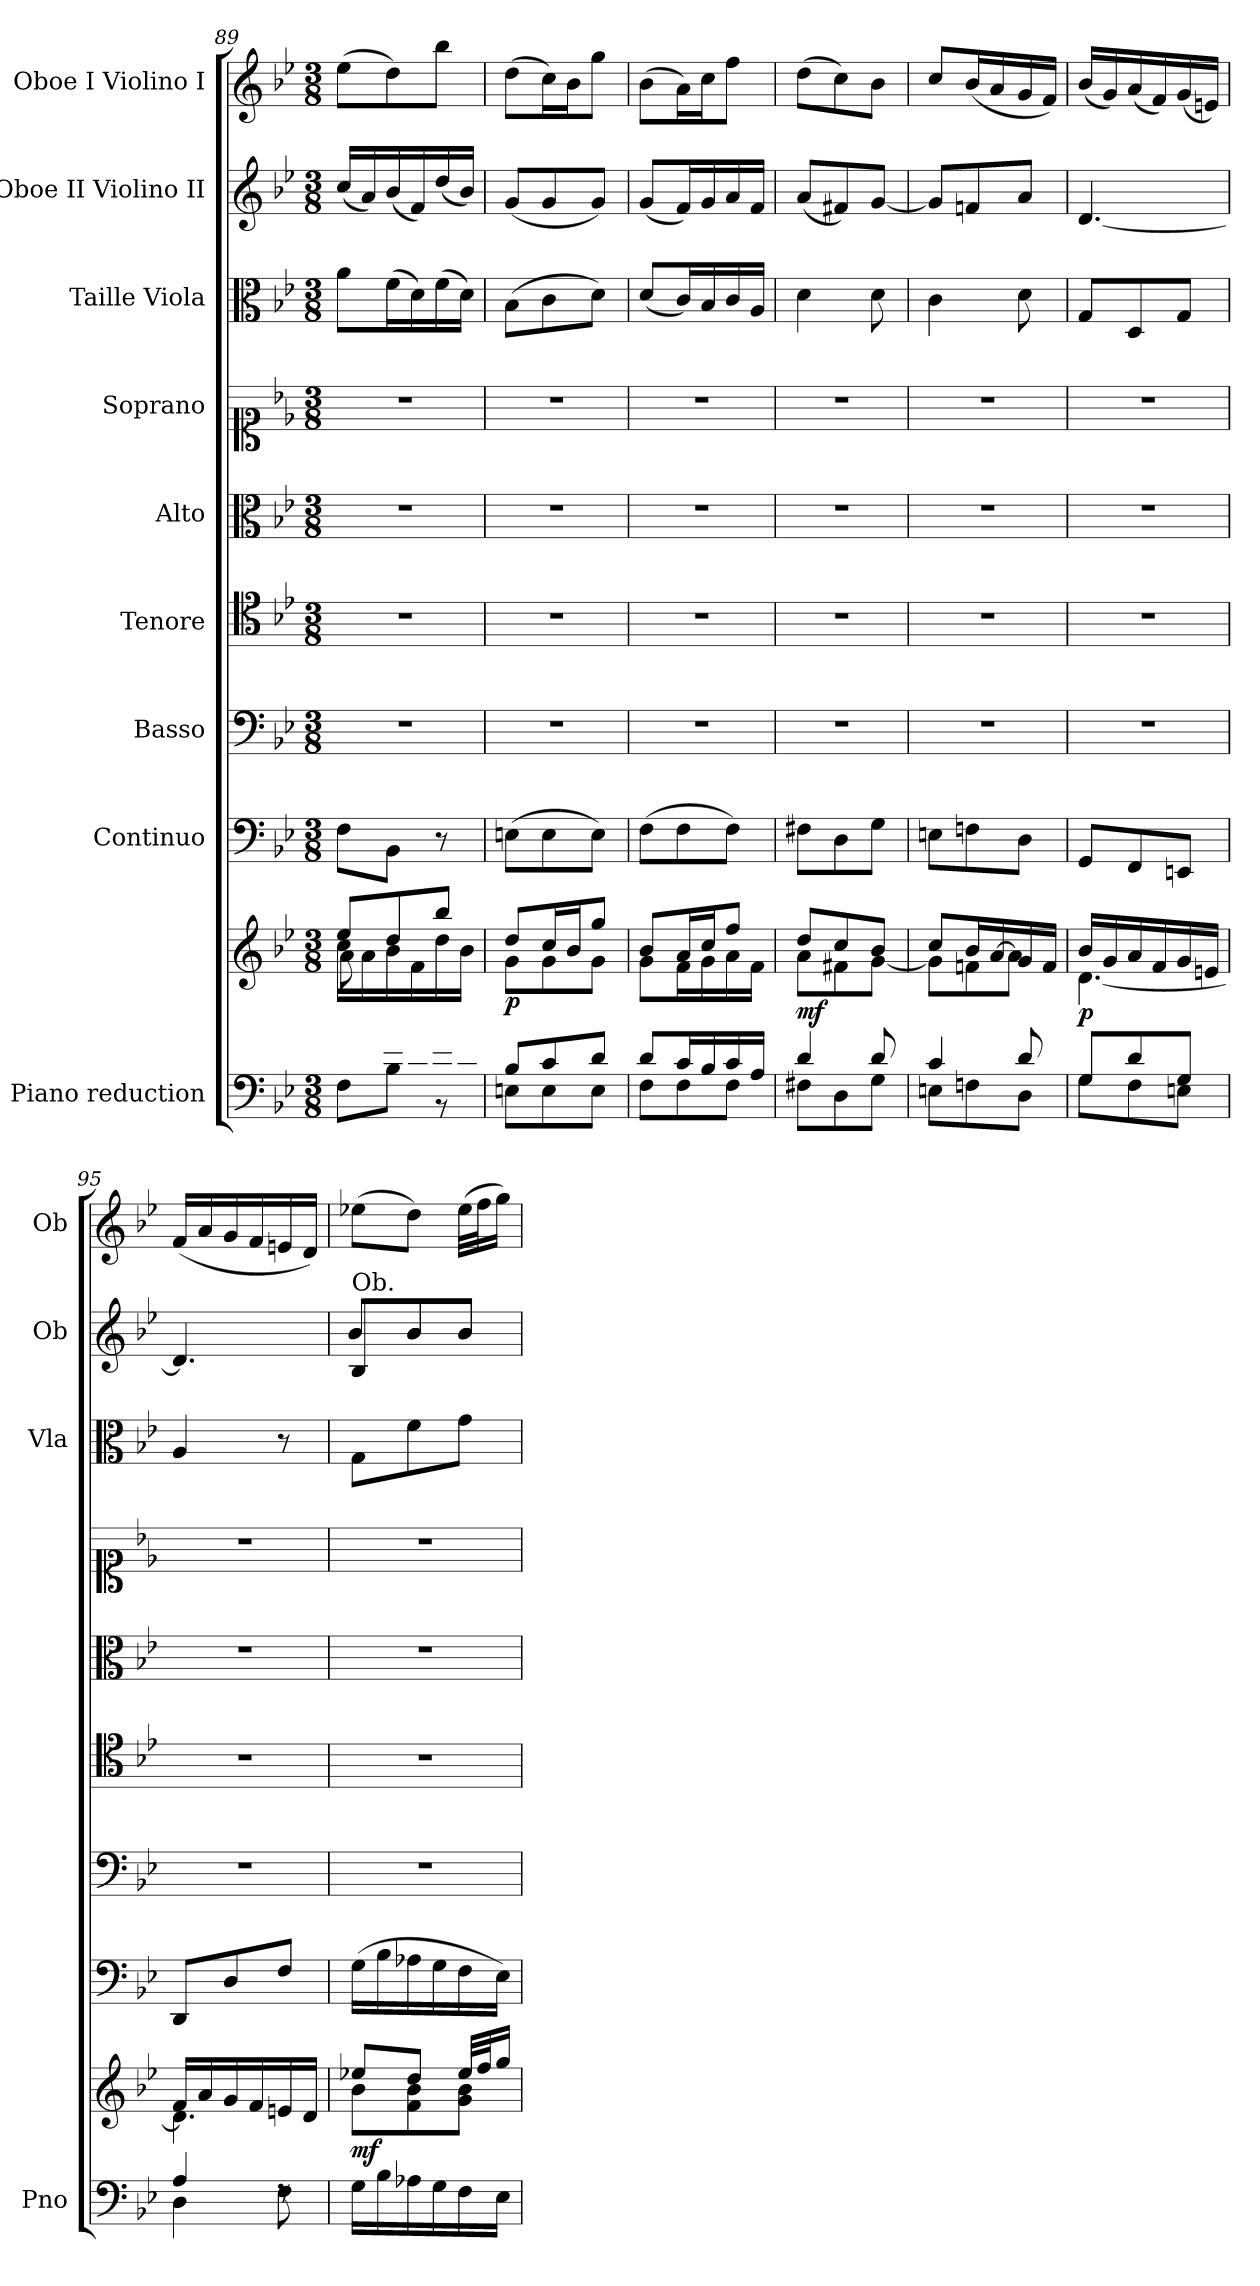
**kern	**kern	**dynam	**kern	**dynam	**kern	**kern	**kern	**kern	**kern	**dynam	**kern	**dynam	**kern	**dynam
*part9	*part9	*part9	*part8	*part8	*part7	*part6	*part5	*part4	*part3	*part3	*part2	*part2	*part1	*part1
*staff10	*staff9	*staff9/10	*staff8	*staff8	*staff7	*staff6	*staff5	*staff4	*staff3	*staff3	*staff2	*staff2	*staff1	*staff1
*I"Piano reduction	*	*	*I"Continuo	*	*I"Basso	*I"Tenore	*I"Alto	*I"Soprano	*I"Taille Viola	*	*I"Oboe II Violino II	*	*I"Oboe I Violino I	*
*I'Pno	*	*	*	*	*	*	*	*	*I'Vla	*	*I'Ob	*	*I'Ob	*
*clefF4	*clefG2	*	*clefF4	*	*clefF4	*clefC4	*clefC3	*clefC1	*clefC3	*	*clefG2	*	*clefG2	*
*k[b-e-]	*k[b-e-]	*	*k[b-e-]	*	*k[b-e-]	*k[b-e-]	*k[b-e-]	*k[b-e-]	*k[b-e-]	*	*k[b-e-]	*	*k[b-e-]	*
*M3/8	*M3/8	*	*M3/8	*	*M3/8	*M3/8	*M3/8	*M3/8	*M3/8	*	*M3/8	*	*M3/8	*
=89	=89	=89	=89	=89	=89	=89	=89	=89	=89	=89	=89	=89	=89	=89
*^	*^	*	*	*	*	*	*	*	*	*	*	*	*	*
*	*	*	*^	*	*	*	*	*	*	*	*	*	*	*	*	*
8ryy	8F\L	8ee-/L	16cc\LL	8a\L	.	8F\L	.	4.r	4.r	4.r	4.r	8a\L	.	(<16cc/LL	.	(>8ee-\L	.
.	.	.	16a\	.	.	.	.	.	.	.	.	.	.	16a/)	.	.	.
16f/L	8B-\J	8dd/	16b-\	4ryy	.	8BB-\J	.	.	.	.	.	(>16f\L	.	(<16b-/	.	8dd\)	.
16d/	.	.	16f\	.	.	.	.	.	.	.	.	16d\)	.	16f/)	.	.	.
16f/	8r	8bb-/J	16dd\	.	.	8r	.	.	.	.	.	(>16f\	.	(<16dd/	.	8bb-\J	.
16d/JJ	.	.	16b-\JJ	.	.	.	.	.	.	.	.	16d\JJ)	.	16b-/JJ)	.	.	.
*	*	*	*v	*v	*	*	*	*	*	*	*	*	*	*	*	*	*
=90	=90	=90	=90	=90	=90	=90	=90	=90	=90	=90	=90	=90	=90	=90	=90	=90
!	!	!	!	!LO:DY:b	!	!LO:DY:b	!	!	!	!	!	!LO:DY:b	!	!LO:DY:b	!	!LO:DY:b
8B-/L	8En\L	8dd/L	8g\L	p	(>8En\L	other-dynamics	4.r	4.r	4.r	4.r	(>8B-\L	other-dynamics	(<8g/L	other-dynamics	(>8dd\L	other-dynamics
8c/	8E\	16cc/L	8g\	.	8E\	.	.	.	.	.	8c\	.	8g/	.	16cc\L)	.
.	.	16b-/J	.	.	.	.	.	.	.	.	.	.	.	.	16b-\J	.
8d/J	8E\J	8gg/J	8g\J	.	8E\J)	.	.	.	.	.	8d\J)	.	8g/J)	.	8gg\J	.
=91	=91	=91	=91	=91	=91	=91	=91	=91	=91	=91	=91	=91	=91	=91	=91	=91
8d/L	8F\L	8b-/L	8g\L	.	(>8F\L	.	4.r	4.r	4.r	4.r	(<8d/L	.	(<8g/L	.	(>8b-\L	.
16c/L	8F\	16a/L	16f\L	.	8F\	.	.	.	.	.	16c/L)	.	16f/L)	.	16a\L)	.
16B-/	.	16cc/J	16g\	.	.	.	.	.	.	.	16B-/	.	16g/	.	16cc\J	.
16c/	8F\J	8ff/J	16a\	.	8F\J)	.	.	.	.	.	16c/	.	16a/	.	8ff\J	.
16A/JJ	.	.	16f\JJ	.	.	.	.	.	.	.	16A/JJ	.	16f/JJ	.	.	.
=92	=92	=92	=92	=92	=92	=92	=92	=92	=92	=92	=92	=92	=92	=92	=92	=92
!	!	!	!	!LO:DY:b	!	!LO:DY:b	!	!	!	!	!	!LO:DY:b	!	!LO:DY:b	!	!LO:DY:b
4d/	8F#X\L	8dd/L	8a\L	mf	8F#X\L	other-dynamics	4.r	4.r	4.r	4.r	4d\	other-dynamics	(<8a/L	other-dynamics	(>8dd\L	other-dynamics
.	8D\	8cc/	8f#X\	.	8D\	.	.	.	.	.	.	.	8f#X/)	.	8cc\)	.
8d/	8G\J	8b-/J	[8g\J	.	8G\J	.	.	.	.	.	8d\	.	[8g/J	.	8b-\J	.
=93	=93	=93	=93	=93	=93	=93	=93	=93	=93	=93	=93	=93	=93	=93	=93	=93
4c/	8En\L	8cc/L	8g\L]	.	8En\L	.	4.r	4.r	4.r	4.r	4c\	.	8g/L]	.	8cc/L	.
.	8Fn\	16b-/L	8fn\	.	8Fn\	.	.	.	.	.	.	.	8fn/	.	(<16b-/L	.
.	.	[16a/	.	.	.	.	.	.	.	.	.	.	.	.	16a/	.
8d/	8D\J	16g/	8a\J]	.	8D\J	.	.	.	.	.	8d\	.	8a/J	.	16g/	.
.	.	16f/JJ	.	.	.	.	.	.	.	.	.	.	.	.	16f/JJ)	.
=94	=94	=94	=94	=94	=94	=94	=94	=94	=94	=94	=94	=94	=94	=94	=94	=94
!	!	!	!	!LO:DY:b	!	!LO:DY:b	!	!	!	!	!	!LO:DY:b	!	!LO:DY:b	!	!LO:DY:b
8G/L	8G\L	16b-/LL	[4.d\	p	8GG/L	other-dynamics	4.r	4.r	4.r	4.r	8G/L	other-dynamics	[4.d/	other-dynamics	(<16b-/LL	other-dynamics
.	.	16g/	.	.	.	.	.	.	.	.	.	.	.	.	16g/)	.
8d/	8F\	16a/	.	.	8FF/	.	.	.	.	.	8D/	.	.	.	(<16a/	.
.	.	16f/	.	.	.	.	.	.	.	.	.	.	.	.	16f/)	.
8G/J	8En\J	16g/	.	.	8EEn/J	.	.	.	.	.	8G/J	.	.	.	(<16g/	.
.	.	16en/JJ	.	.	.	.	.	.	.	.	.	.	.	.	16en/JJ)	.
=95	=95	=95	=95	=95	=95	=95	=95	=95	=95	=95	=95	=95	=95	=95	=95	=95
4A/	4D\	16f/LL	4.d\]	.	8DD/L	.	4.r	4.r	4.r	4.r	4A/	.	4.d/]	.	(<16f/LL	.
.	.	16a/	.	.	.	.	.	.	.	.	.	.	.	.	16a/	.
.	.	16g/	.	.	8D/	.	.	.	.	.	.	.	.	.	16g/	.
.	.	16f/	.	.	.	.	.	.	.	.	.	.	.	.	16f/	.
8rF	8F\	16en/	.	.	8F/J	.	.	.	.	.	8r	.	.	.	16en/	.
.	.	16d/JJ	.	.	.	.	.	.	.	.	.	.	.	.	16d/JJ)	.
*v	*v	*	*	*	*	*	*	*	*	*	*	*	*	*	*	*
=96	=96	=96	=96	=96	=96	=96	=96	=96	=96	=96	=96	=96	=96	=96	=96
*	*	*	*	*	*	*	*	*	*	*	*	*^	*	*	*
!	!	!	!	!	!	!	!	!	!	!	!	!LO:TX:a:t=Ob.	!	!	!	!
!	!	!	!LO:DY:b	!	!LO:DY:b	!	!	!	!	!	!LO:DY:b	!	!	!LO:DY:b	!	!LO:DY:b
16G\LL	8ee-X/L	8b-\L	mf	(>16G\LL	other-dynamics	4.r	4.r	4.r	4.r	8G\L	other-dynamics	8B-/L	8b-!/L	other-dynamics	(>8ee-X\L	other-dynamics
16B-\	.	.	.	16B-\	.	.	.	.	.	.	.	.	.	.	.	.
16A-X\	8dd/J	8f\ 8b-\	.	16A-X\	.	.	.	.	.	8f\	.	8b-/	8b-!/	.	8dd\J)	.
16G\	.	.	.	16G\	.	.	.	.	.	.	.	.	.	.	.	.
16F\	32ee-/LLL	8g\ 8b-\J	.	16F\	.	.	.	.	.	8g\J	.	8b-/J	8b-!/J	.	(>32ee-\LLL	.
.	32ff/J	.	.	.	.	.	.	.	.	.	.	.	.	.	32ff\J	.
16E-\JJ	16gg/JJ	.	.	16E-\JJ)	.	.	.	.	.	.	.	.	.	.	16gg\JJ)	.
*	*v	*v	*	*	*	*	*	*	*	*	*	*v	*v	*	*	*
=	=	=	=	=	=	=	=	=	=	=	=	=	=	=
*-	*-	*-	*-	*-	*-	*-	*-	*-	*-	*-	*-	*-	*-	*-
